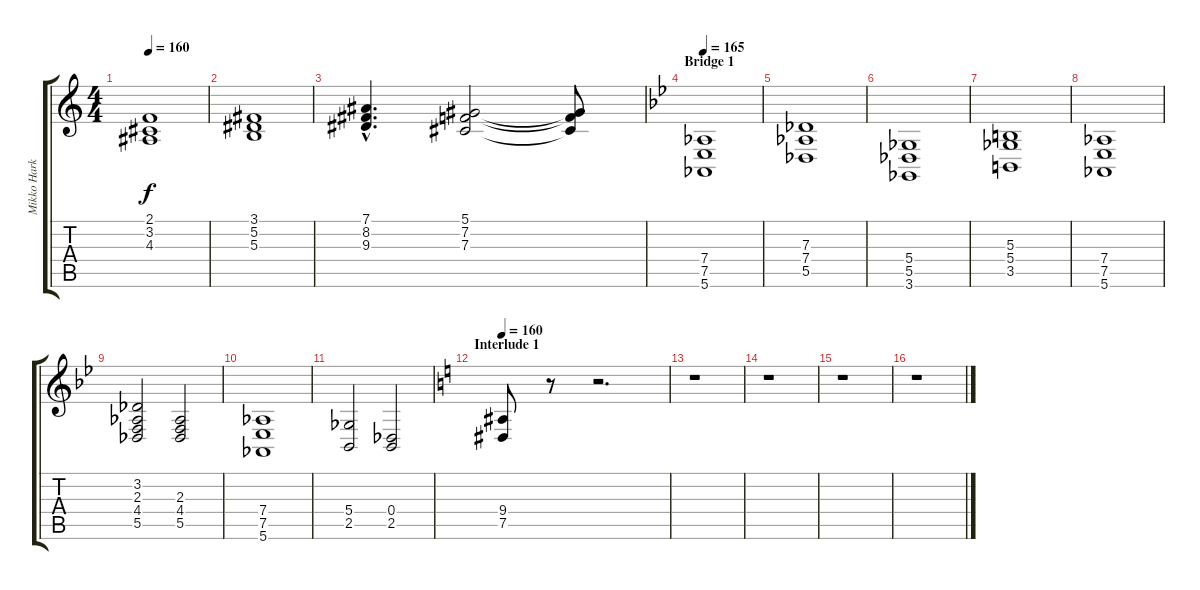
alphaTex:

\track ("Mikko Harkin LH" "Mikko Hark") {instrument harpsichord}
\staff {score tabs}
\tuning (Eb4 Bb3 Gb3 Db3 Ab2 Eb2) {hide}
\ts (4 4)
\tempo 160
\clef g2
\ks c
(2.1 3.2 4.3).1{dy f} |
(3.1 5.2 5.3).1 |
(7.1{hac} 8.2{hac} 9.3{hac}).4{d} (5.1 7.2 7.3).2 (5.1{t} 7.2{t} 7.3{t}).8 |
\section ("" "Bridge 1")
\tempo 165
\ks gminor
(7.4 7.5 5.6).1{instrument stringensemble1} |
(7.3 7.4 5.5).1 |
(5.4 5.5 3.6).1 |
(5.3 5.4 3.5).1 |
(7.4 7.5 5.6).1 |
(3.2 2.3 4.4 5.5).2 (2.3 4.4 5.5).2 |
(7.4 7.5 5.6).1 |
(5.4 2.5).2 (0.4 2.5).2 |
\section ("" "Interlude 1")
\tempo 170
\tempo 160
\ks c
(9.4 7.5).8 r.8 r.2{d} |
r.1 |
r.1 |
r.1 |
r.1
